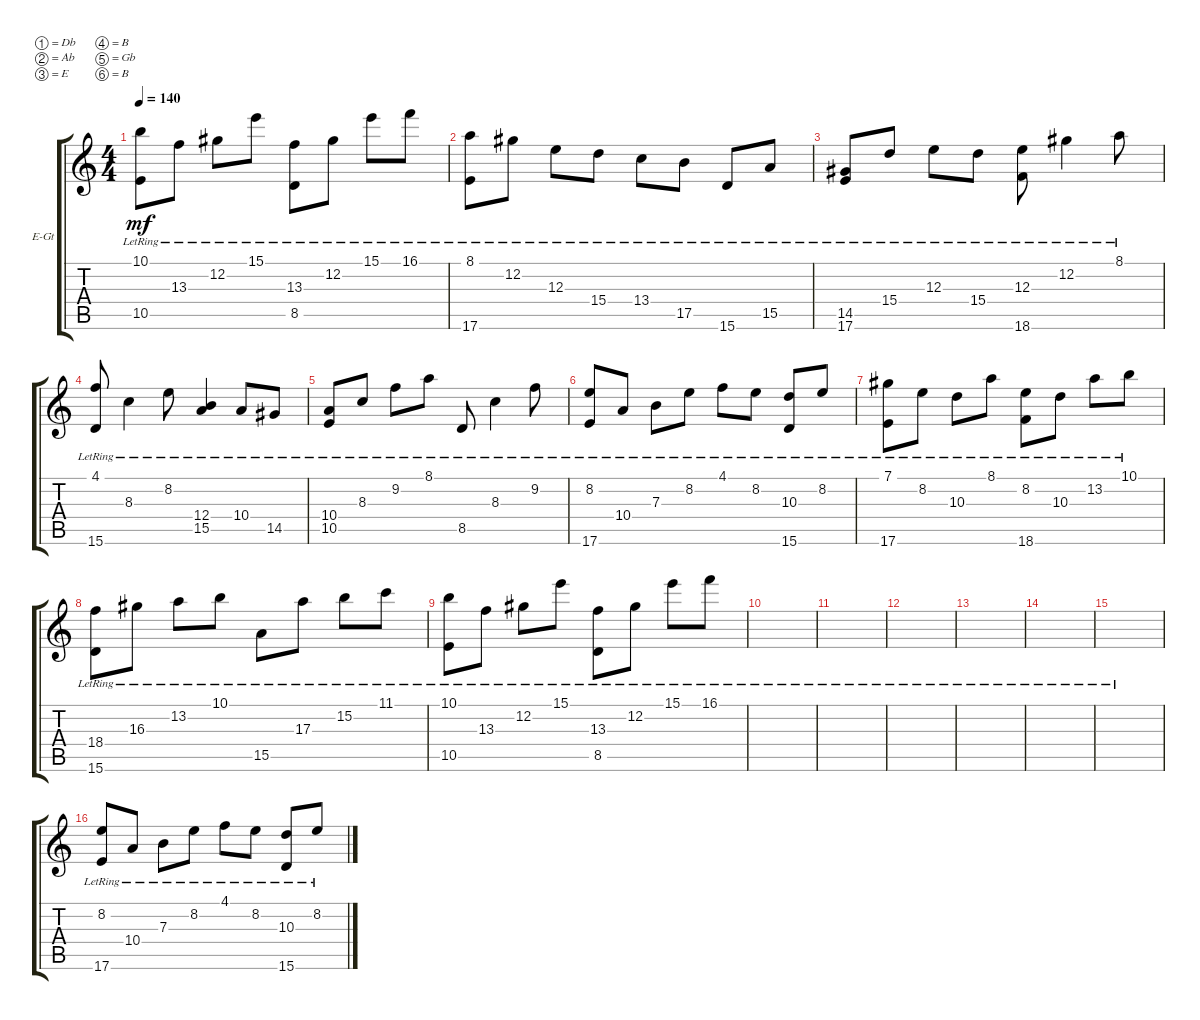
\defaultSystemsLayout 4
\bracketExtendMode groupsimilarinstruments
\firstSystemTrackNameOrientation horizontal
\otherSystemsTrackNameOrientation horizontal
\track ("Electric Guitar" "E-Gt") {instrument electricguitarclean}
\staff {score tabs}
\tuning (Db4 Ab3 E3 B2 Gb2 B1)
\ts (4 4)
\tempo 140
\clef g2
\ks c
(10.5{lr} 10.1{lr}).8{dy mf} 13.3{lr}.8 12.2{lr}.8 15.1{lr}.8 (8.5{lr} 13.3{lr}).8 12.2{lr}.8 15.1{lr}.8 16.1{lr}.8 |
(8.1{lr} 17.6{lr}).8 12.2{lr}.8 12.3{lr}.8 15.4{lr}.8 13.4{lr}.8 17.5{lr}.8 15.6{lr}.8 15.5{lr}.8 |
(14.5{lr} 17.6{lr}).8 15.4{lr}.8 12.3{lr}.8 15.4{lr}.8 (12.3{lr} 18.6{lr}).8 12.2{lr}.4 8.1{lr}.8 |
(4.1{lr} 15.6{lr}).8 8.3{lr}.4 8.2{lr}.8 (12.4{lr} 15.5{lr}).4 10.4{lr}.8 14.5{lr}.8 |
(10.4{lr} 10.5{lr}).8 8.3{lr}.8 9.2{lr}.8 8.1{lr}.8 8.5{lr}.8 8.3{lr}.4 9.2{lr}.8 |
(17.6{lr} 8.2{lr}).8 10.4{lr}.8 7.3{lr}.8 8.2{lr}.8 4.1{lr}.8 8.2{lr}.8 (15.6{lr} 10.3{lr}).8 8.2{lr}.8 |
(17.6{lr} 7.1{lr}).8 8.2{lr}.8 10.3{lr}.8 8.1{lr}.8 (18.6{lr} 8.2{lr}).8 10.3{lr}.8 13.2{lr}.8 10.1{lr}.8 |
(15.6{lr} 18.4{lr}).8 16.3{lr}.8 13.2{lr}.8 10.1{lr}.8 15.5{lr}.8 17.3{lr}.8 15.2{lr}.8 11.1{lr}.8 |
(10.5{lr} 10.1{lr}).8 13.3{lr}.8 12.2{lr}.8 15.1{lr}.8 (8.5{lr} 13.3{lr}).8 12.2{lr}.8 15.1{lr}.8 16.1{lr}.8 |
|
|
|
\scale
0.333333 |
\scale
0.333333 |
\scale
0.333333 |
\scale
0.333333 (17.6{lr} 8.2{lr}).8 10.4{lr}.8 7.3{lr}.8 8.2{lr}.8 4.1{lr}.8 8.2{lr}.8 (15.6{lr} 10.3{lr}).8 8.2{lr}.8
